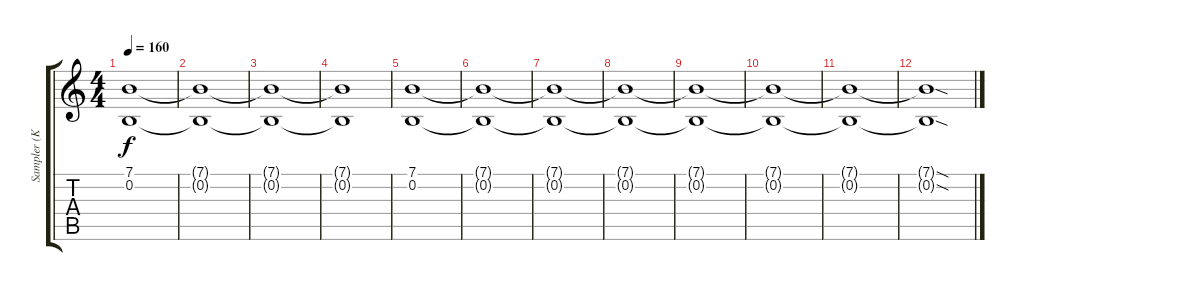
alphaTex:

\track ("Sampler (Korg M3)" "Sampler (K") {instrument synthstrings2}
\staff {score tabs}
\tuning (E4 B3 G3 D3 A2 E2) {hide}
\ts (4 4)
\tempo 160
\clef g2
\ks c
(7.1{t} 0.2{t}).1{dy f} |
(7.1{t} 0.2{t}).1 |
(7.1{t} 0.2{t}).1 |
(7.1{t} 0.2{t}).1 |
(7.1 0.2).1{volume 7} |
(7.1{t} 0.2{t}).1 |
(7.1{t} 0.2{t}).1 |
(7.1{t} 0.2{t}).1 |
(7.1{t} 0.2{t}).1 |
(7.1{t} 0.2{t}).1 |
(7.1{t} 0.2{t}).1 |
(7.1{sod t} 0.2{sod t}).1
